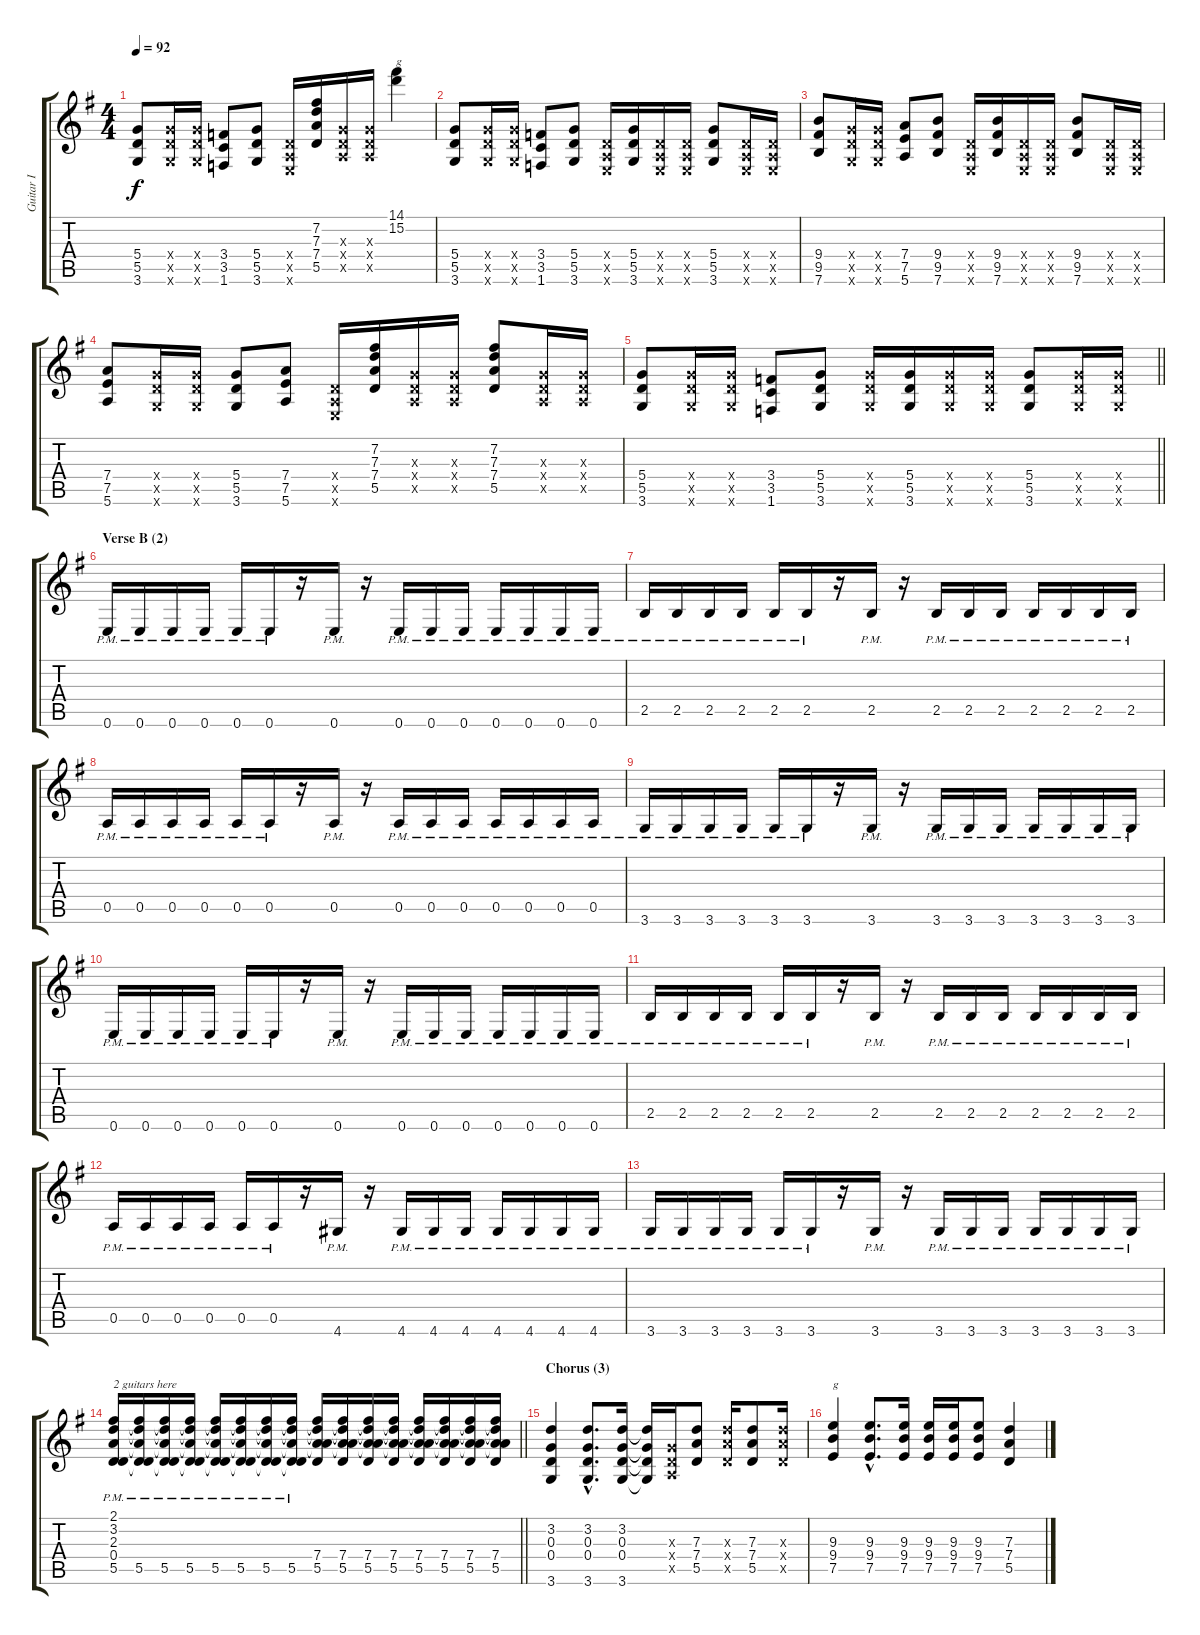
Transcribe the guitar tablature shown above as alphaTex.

\track ("Guitar I" "Guitar I") {instrument distortionguitar}
\staff {score tabs}
\tuning (E4 B3 G3 D3 A2 E2) {hide}
\ts (4 4)
\tempo 92
\clef g2
\ks g
(5.4 5.5 3.6).8{dy f} (5.4{x} 5.5{x} 3.6{x}).16 (5.4{x} 5.5{x} 3.6{x}).16 (3.4 3.5 1.6).8 (5.4 5.5 3.6).8 (0.4{x} 0.5{x} 0.6{x}).16 (7.2 7.3 7.4 5.5).16 (0.3{x} 0.4{x} 0.5{x}).16 (0.3{x} 0.4{x} 0.5{x}).16 (14.1 15.2).4{txt "g"} |
(5.4 5.5 3.6).8 (5.4{x} 5.5{x} 3.6{x}).16 (5.4{x} 5.5{x} 3.6{x}).16 (3.4 3.5 1.6).8 (5.4 5.5 3.6).8 (0.4{x} 0.5{x} 0.6{x}).16 (5.4 5.5 3.6).16 (0.4{x} 0.5{x} 0.6{x}).16 (0.4{x} 0.5{x} 0.6{x}).16 (5.4 5.5 3.6).8 (0.4{x} 0.5{x} 0.6{x}).16 (0.4{x} 0.5{x} 0.6{x}).16 |
(9.4 9.5 7.6).8 (5.4{x} 5.5{x} 3.6{x}).16 (5.4{x} 5.5{x} 3.6{x}).16 (7.4 7.5 5.6).8 (9.4 9.5 7.6).8 (0.4{x} 0.5{x} 0.6{x}).16 (9.4 9.5 7.6).16 (0.4{x} 0.5{x} 0.6{x}).16 (0.4{x} 0.5{x} 0.6{x}).16 (9.4 9.5 7.6).8 (0.4{x} 0.5{x} 0.6{x}).16 (0.4{x} 0.5{x} 0.6{x}).16 |
(7.4 7.5 5.6).8 (5.4{x} 5.5{x} 3.6{x}).16 (5.4{x} 5.5{x} 3.6{x}).16 (5.4 5.5 3.6).8 (7.4 7.5 5.6).8 (0.4{x} 0.5{x} 0.6{x}).16 (7.2 7.3 7.4 5.5).16 (0.3{x} 0.4{x} 0.5{x}).16 (0.3{x} 0.4{x} 0.5{x}).16 (7.2 7.3 7.4 5.5).8 (0.3{x} 0.4{x} 0.5{x}).16 (0.3{x} 0.4{x} 0.5{x}).16 |
\barLineRight lightlight
(5.4 5.5 3.6).8 (5.4{x} 5.5{x} 3.6{x}).16 (5.4{x} 5.5{x} 3.6{x}).16 (3.4 3.5 1.6).8 (5.4 5.5 3.6).8 (5.4{x} 5.5{x} 3.6{x}).16 (5.4 5.5 3.6).16 (5.4{x} 5.5{x} 3.6{x}).16 (5.4{x} 5.5{x} 3.6{x}).16 (5.4 5.5 3.6).8 (5.4{x} 5.5{x} 3.6{x}).16 (5.4{x} 5.5{x} 3.6{x}).16 |
\section ("" "Verse B (2)")
0.6{pm}.16 0.6{pm}.16 0.6{pm}.16 0.6{pm}.16 0.6{pm}.16 0.6{pm}.16 r.16 0.6{pm}.16 r.16 0.6{pm}.16 0.6{pm}.16 0.6{pm}.16 0.6{pm}.16 0.6{pm}.16 0.6{pm}.16 0.6{pm}.16 |
2.5{pm}.16 2.5{pm}.16 2.5{pm}.16 2.5{pm}.16 2.5{pm}.16 2.5{pm}.16 r.16 2.5{pm}.16 r.16 2.5{pm}.16 2.5{pm}.16 2.5{pm}.16 2.5{pm}.16 2.5{pm}.16 2.5{pm}.16 2.5{pm}.16 |
0.5{pm}.16 0.5{pm}.16 0.5{pm}.16 0.5{pm}.16 0.5{pm}.16 0.5{pm}.16 r.16 0.5{pm}.16 r.16 0.5{pm}.16 0.5{pm}.16 0.5{pm}.16 0.5{pm}.16 0.5{pm}.16 0.5{pm}.16 0.5{pm}.16 |
3.6{pm}.16 3.6{pm}.16 3.6{pm}.16 3.6{pm}.16 3.6{pm}.16 3.6{pm}.16 r.16 3.6{pm}.16 r.16 3.6{pm}.16 3.6{pm}.16 3.6{pm}.16 3.6{pm}.16 3.6{pm}.16 3.6{pm}.16 3.6{pm}.16 |
0.6{pm}.16 0.6{pm}.16 0.6{pm}.16 0.6{pm}.16 0.6{pm}.16 0.6{pm}.16 r.16 0.6{pm}.16 r.16 0.6{pm}.16 0.6{pm}.16 0.6{pm}.16 0.6{pm}.16 0.6{pm}.16 0.6{pm}.16 0.6{pm}.16 |
2.5{pm}.16 2.5{pm}.16 2.5{pm}.16 2.5{pm}.16 2.5{pm}.16 2.5{pm}.16 r.16 2.5{pm}.16 r.16 2.5{pm}.16 2.5{pm}.16 2.5{pm}.16 2.5{pm}.16 2.5{pm}.16 2.5{pm}.16 2.5{pm}.16 |
0.5{pm}.16 0.5{pm}.16 0.5{pm}.16 0.5{pm}.16 0.5{pm}.16 0.5{pm}.16 r.16 4.6{pm}.16 r.16 4.6{pm}.16 4.6{pm}.16 4.6{pm}.16 4.6{pm}.16 4.6{pm}.16 4.6{pm}.16 4.6{pm}.16 |
3.6{pm}.16 3.6{pm}.16 3.6{pm}.16 3.6{pm}.16 3.6{pm}.16 3.6{pm}.16 r.16 3.6{pm}.16 r.16 3.6{pm}.16 3.6{pm}.16 3.6{pm}.16 3.6{pm}.16 3.6{pm}.16 3.6{pm}.16 3.6{pm}.16 |
\barLineRight lightlight
(2.1 3.2 2.3 0.4 5.5{pm}).16{txt "2 guitars here"} (2.1{t} 3.2{t} 2.3{t} 0.4{t} 5.5{pm}).16 (2.1{t} 3.2{t} 2.3{t} 0.4{t} 5.5{pm}).16 (2.1{t} 3.2{t} 2.3{t} 0.4{t} 5.5{pm}).16 (2.1{t} 3.2{t} 2.3{t} 0.4{t} 5.5{pm}).16 (2.1{t} 3.2{t} 2.3{t} 0.4{t} 5.5{pm}).16 (2.1{t} 3.2{t} 2.3{t} 0.4{t} 5.5{pm}).16 (2.1{t} 3.2{t} 2.3{t} 0.4{t} 5.5{pm}).16 (2.1{t} 3.2{t} 2.3{t} 7.4 5.5).16 (2.1{t} 3.2{t} 2.3{t} 7.4 5.5).16 (2.1{t} 3.2{t} 2.3{t} 7.4 5.5).16 (2.1{t} 3.2{t} 2.3{t} 7.4 5.5).16 (2.1{t} 3.2{t} 2.3{t} 7.4 5.5).16 (2.1{t} 3.2{t} 2.3{t} 7.4 5.5).16 (2.1{t} 3.2{t} 2.3{t} 7.4 5.5).16 (2.1{t} 3.2{t} 2.3{t} 7.4 5.5).16 |
\section ("" "Chorus (3)")
(3.2 0.3 0.4 3.6).4 (3.2{hac} 0.3{hac} 0.4{hac} 3.6{hac}).8{d} (3.2 0.3 0.4 3.6).16 (3.2{t} 0.3{t} 0.4{t} 3.6{t}).16 (0.3{x} 0.4{x} 0.5{x}).16 (7.3 7.4 5.5).8 (7.3{x} 7.4{x} 5.5{x}).16 (7.3 7.4 5.5).8 (7.3{x} 7.4{x} 5.5{x}).16 |
(9.3 9.4 7.5).4{txt "g"} (9.3{hac} 9.4{hac} 7.5{hac}).8{d} (9.3 9.4 7.5).16 (9.3 9.4 7.5).16 (9.3 9.4 7.5).16 (9.3 9.4 7.5).8 (7.3 7.4 5.5).4
